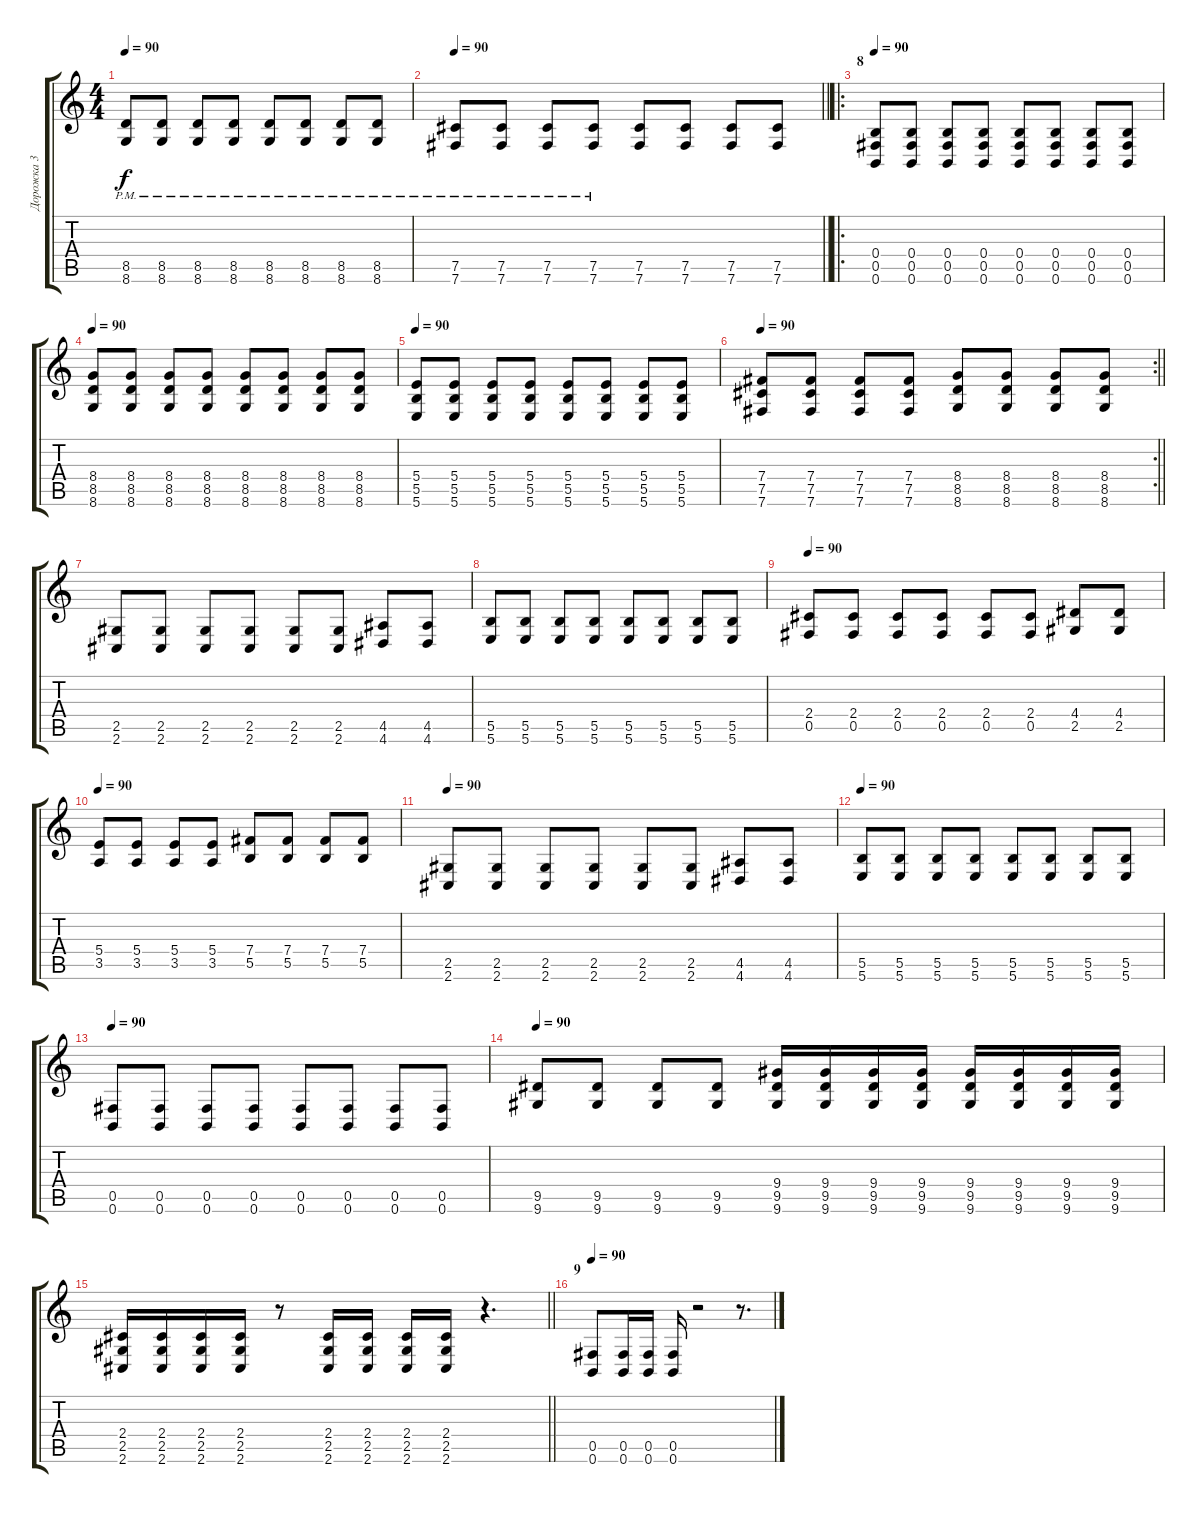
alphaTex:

\track ("Дорожка 3" "Дорожка 3") {solo instrument distortionguitar}
\staff {score tabs}
\tuning (Db4 Ab3 E3 B2 Gb2 B1) {hide}
\ts (4 4)
\tempo 90
\clef g2
\ks c
(8.5{pm} 8.6{pm}).8{dy f} (8.5{pm} 8.6{pm}).8 (8.5{pm} 8.6{pm}).8 (8.5{pm} 8.6{pm}).8 (8.5{pm} 8.6{pm}).8 (8.5{pm} 8.6{pm}).8 (8.5{pm} 8.6{pm}).8 (8.5{pm} 8.6{pm}).8 |
\tempo 90
\barLineRight lightlight
(7.5{pm} 7.6{pm}).8 (7.5{pm} 7.6{pm}).8 (7.5{pm} 7.6{pm}).8 (7.5{pm} 7.6{pm}).8 (7.5 7.6).8 (7.5 7.6).8 (7.5 7.6).8 (7.5 7.6).8 |
\ro
\section ("" "8")
\tempo 90
(0.4 0.5 0.6).8 (0.4 0.5 0.6).8 (0.4 0.5 0.6).8 (0.4 0.5 0.6).8 (0.4 0.5 0.6).8 (0.4 0.5 0.6).8 (0.4 0.5 0.6).8 (0.4 0.5 0.6).8 |
\tempo 90
(8.4 8.5 8.6).8 (8.4 8.5 8.6).8 (8.4 8.5 8.6).8 (8.4 8.5 8.6).8 (8.4 8.5 8.6).8 (8.4 8.5 8.6).8 (8.4 8.5 8.6).8 (8.4 8.5 8.6).8 |
\tempo 90
(5.4 5.5 5.6).8 (5.4 5.5 5.6).8 (5.4 5.5 5.6).8 (5.4 5.5 5.6).8 (5.4 5.5 5.6).8 (5.4 5.5 5.6).8 (5.4 5.5 5.6).8 (5.4 5.5 5.6).8 |
\rc 2
\tempo 90
\barLineRight lightlight
(7.4 7.5 7.6).8 (7.4 7.5 7.6).8 (7.4 7.5 7.6).8 (7.4 7.5 7.6).8 (8.4 8.5 8.6).8 (8.4 8.5 8.6).8 (8.4 8.5 8.6).8 (8.4 8.5 8.6).8 |
(2.5 2.6).8 (2.5 2.6).8 (2.5 2.6).8 (2.5 2.6).8 (2.5 2.6).8 (2.5 2.6).8 (4.5 4.6).8 (4.5 4.6).8 |
(5.5 5.6).8 (5.5 5.6).8 (5.5 5.6).8 (5.5 5.6).8 (5.5 5.6).8 (5.5 5.6).8 (5.5 5.6).8 (5.5 5.6).8 |
\tempo 90
(2.4 0.5).8 (2.4 0.5).8 (2.4 0.5).8 (2.4 0.5).8 (2.4 0.5).8 (2.4 0.5).8 (4.4 2.5).8 (4.4 2.5).8 |
\tempo 90
(5.4 3.5).8 (5.4 3.5).8 (5.4 3.5).8 (5.4 3.5).8 (7.4 5.5).8 (7.4 5.5).8 (7.4 5.5).8 (7.4 5.5).8 |
\tempo 90
(2.5 2.6).8 (2.5 2.6).8 (2.5 2.6).8 (2.5 2.6).8 (2.5 2.6).8 (2.5 2.6).8 (4.5 4.6).8 (4.5 4.6).8 |
\tempo 90
(5.5 5.6).8 (5.5 5.6).8 (5.5 5.6).8 (5.5 5.6).8 (5.5 5.6).8 (5.5 5.6).8 (5.5 5.6).8 (5.5 5.6).8 |
\tempo 90
(0.5 0.6).8 (0.5 0.6).8 (0.5 0.6).8 (0.5 0.6).8 (0.5 0.6).8 (0.5 0.6).8 (0.5 0.6).8 (0.5 0.6).8 |
\tempo 90
(9.5 9.6).8 (9.5 9.6).8 (9.5 9.6).8 (9.5 9.6).8 (9.4 9.5 9.6).16 (9.4 9.5 9.6).16 (9.4 9.5 9.6).16 (9.4 9.5 9.6).16 (9.4 9.5 9.6).16 (9.4 9.5 9.6).16 (9.4 9.5 9.6).16 (9.4 9.5 9.6).16 |
\barLineRight lightlight
(2.4 2.5 2.6).16 (2.4 2.5 2.6).16 (2.4 2.5 2.6).16 (2.4 2.5 2.6).16 r.8 (2.4 2.5 2.6).16 (2.4 2.5 2.6).16 (2.4 2.5 2.6).16 (2.4 2.5 2.6).16 r.4{d} |
\section ("" "9")
\tempo 90
(0.5 0.6).8 (0.5 0.6).16 (0.5 0.6).16 (0.5 0.6).16 r.2 r.8{d}
